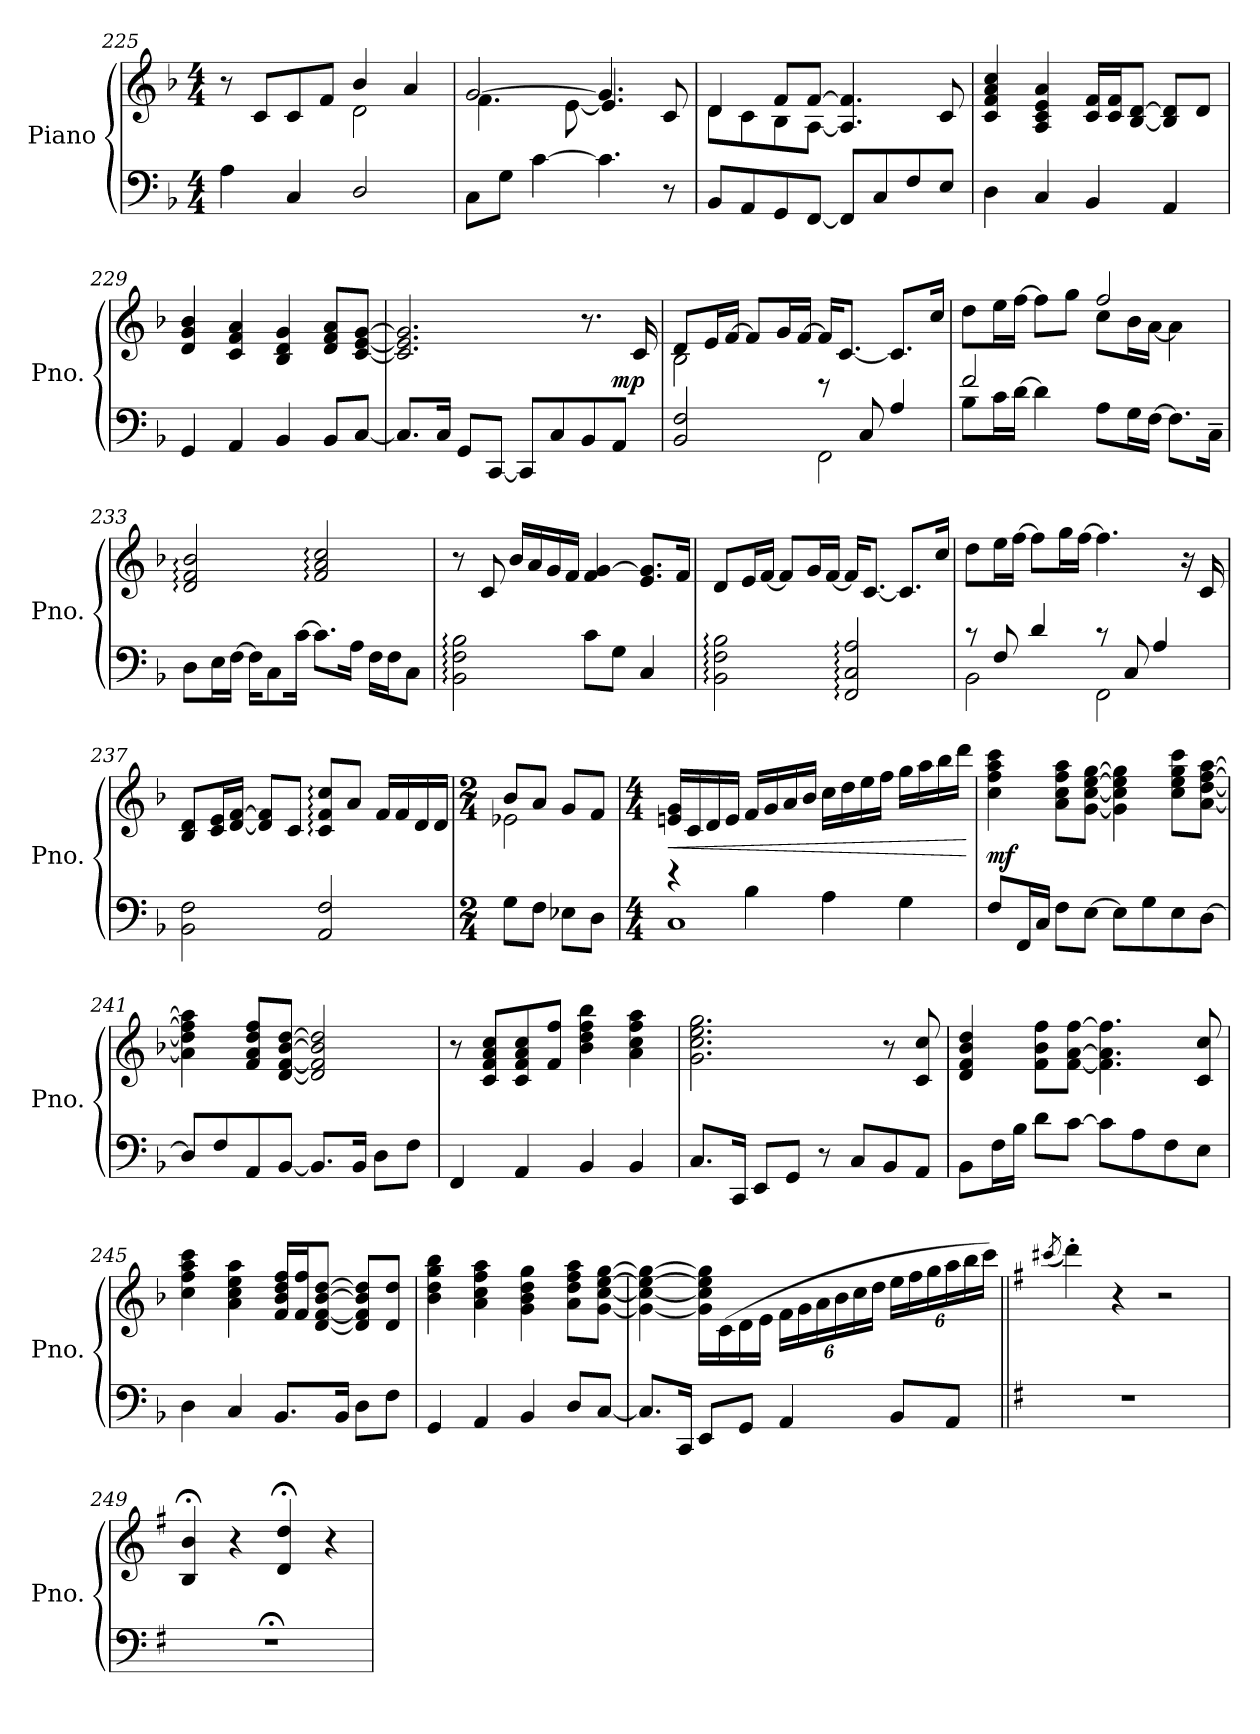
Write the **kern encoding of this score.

**kern	**kern	**dynam
*part1	*part1	*part1
*staff2	*staff1	*staff1/2
*I"Piano	*	*
*I'Pno.	*	*
*clefF4	*clefG2	*
*k[b-]	*k[b-]	*
*M4/4	*M4/4	*
=225	=225	=225
*	*^	*
4A\	8r	2ryy	.
.	8c/L	.	.
4C/	8c/	.	.
.	8f/J	.	.
2D/	4b-/	2d\	.
.	4a/	.	.
=226	=226	=226	=226
8C\L	[2g/	4.f\	.
8G\J	.	.	.
[4c\	.	.	.
.	.	[8e\	.
4.c\]	4.g/]	4.e/]	.
8r	8c/	8ryy	.
=227	=227	=227	=227
8BB-/L	4d/	8d\L	.
8AA/	.	8c\	.
8GG/	8f/L	8B-\	.
[8FF/J	[8f/J	[8A\J	.
8FF/L]	4.A/] 4.f/]	2ryy	.
8C/	.	.	.
8F/	.	.	.
8E/J	8c/	.	.
*	*v	*v	*
!!LO:PB:g=z
=228	=228	=228
4D\	4c/ 4f/ 4a/ 4cc/	.
4C/	4A/ 4c/ 4e/ 4a/	.
4BB-/	16c/ 16f/LL	.
.	16c/ 16f/J	.
.	[8B-/ [8d/J	.
4AA/	8B-/] 8d/]L	.
.	8d/J	.
=229	=229	=229
4GG/	4d/ 4g/ 4b-/	.
4AA/	4c/ 4f/ 4a/	.
4BB-/	4B-/ 4d/ 4g/	.
8BB-/L	8d/ 8f/ 8a/L	.
[8C/J	[8c/ [8e/ [8g/J	.
=230	=230	=230
8.C/L]	2.c/] 2.e/] 2.g/]	.
16C/Jk	.	.
8GG/L	.	.
[8CC/J	.	.
8CC/L]	.	.
8C/	.	.
8BB-/	8.r	.
!	!	!LO:DY:a=2
8AA/J	.	mp
.	16c/	.
=231	=231	=231
*^	*^	*
2BB-/ 2F/	2ryy	8d/L	2B-\	.
.	.	16e/L	.	.
.	.	[16f/JJ	.	.
.	.	8f/L]	.	.
.	.	16g/L	.	.
.	.	[16f/JJ	.	.
2FF\	8re	16f/KL]	2ryy	.
.	.	[8.c/J	.	.
.	8C/	.	.	.
.	4A/	8.c/L]	.	.
.	.	16cc/Jk	.	.
!!LO:LB:g=z	!!
=232	=232	=232	=232	=232
8B-\L	2f/	8dd\L	2ryy	.
16c\L	.	16ee\L	.	.
[16d\JJ	.	[16ff\JJ	.	.
4d\]	.	8ff\L]	.	.
.	.	8gg\J	.	.
8A\L	2ryy	2ff/	8cc\L	.
16G\L	.	.	16b-\L	.
[16F\JJ	.	.	[16a\JJ	.
8.F\L]	.	.	4a\]	.
16C~\Jk	.	.	.	.
*v	*v	*	*	*
*	*v	*v	*
=233	=233	=233
8D\L	2d/: 2f/: 2b-/:	.
16E\L	.	.
[16F\JJ	.	.
16F\KL]	.	.
8C\	.	.
[16c\Jk	.	.
8.c\L]	2f/: 2a/: 2cc/:	.
16A\Jk	.	.
16F\LL	.	.
16F\J	.	.
8C\J	.	.
=234	=234	=234
2BB-\: 2F\: 2B-\:	8r	.
.	8c/	.
.	16b-/LL	.
.	16a/	.
.	16g/	.
.	16f/JJ	.
8c\L	4f/ [4g/	.
8G\J	.	.
4C/	8.e/ 8.g/]L	.
.	16f/Jk	.
!!LO:LB:g=z
=235	=235	=235
2BB-\: 2F\: 2B-\:	8d/L	.
.	16e/L	.
.	[16f/JJ	.
.	8f/L]	.
.	16g/L	.
.	[16f/JJ	.
2FF/: 2C/: 2A/:	16f/KL]	.
.	[8.c/J	.
.	8.c/L]	.
.	16cc/Jk	.
=236	=236	=236
*^	*	*
2BB-\	8rc	8dd\L	.
.	8F/	16ee\L	.
.	.	[16ff\JJ	.
.	4d/	8ff\L]	.
.	.	16gg\L	.
.	.	[16ff\JJ	.
2FF\	8rc	4.ff\]	.
.	8C/	.	.
.	4A/	.	.
.	.	16r	.
.	.	16c/	.
*v	*v	*	*
=237	=237	=237
2BB-\ 2F\	8B-/ 8d/L	.
.	16c/ 16e/L	.
.	[16d/ [16f/JJ	.
.	8d/] 8f/]L	.
.	8c/J	.
2AA/ 2F/	8c/: 8f/: 8cc/:L	.
.	8a/J	.
.	16f/LL	.
.	16f/	.
.	16d/	.
.	16d/JJ	.
=238	=238	=238
*M2/4	*M2/4	*
*	*^	*
8G\L	8b-/L	2e-X\	.
8F\J	8a/J	.	.
8E-X\L	8g/L	.	.
8D\J	8f/J	.	.
*	*v	*v	*
!!LO:LB:g=z
=239	=239	=239
*M4/4	*M4/4	*
*^	*	*
!	!	!	!LO:HP:b
1C	4re	16en/ 16g/LL	<
.	.	16c/	.
.	.	16d/	.
.	.	16e/JJ	.
.	4B-\	16f/LL	.
.	.	16g/	.
.	.	16a/	.
.	.	16b-/JJ	.
.	4A\	16cc\LL	.
.	.	16dd\	.
.	.	16ee\	.
.	.	16ff\JJ	.
.	4G\	16gg\LL	.
.	.	16aa\	.
.	.	16bb-\	.
.	.	16ddd\JJ	.
*v	*v	*	*
.	.	[
=240	=240	=240
!	!	!LO:DY:a=2
8F/L	4cc\ 4ff\ 4aa\ 4ccc\	mf
16FF/L	.	.
16C/JJ	.	.
8F\L	8a\ 8cc\ 8ff\ 8aa\L	.
[8E\J	[8g\ [8cc\ [8ee\ [8gg\J	.
8E\L]	4g\] 4cc\] 4ee\] 4gg\]	.
8G\	.	.
8E\	8cc\ 8ee\ 8gg\ 8ccc\L	.
[8D\J	[8a\ [8dd\ [8ff\ [8aa\J	.
=241	=241	=241
8D/L]	4a\] 4dd\] 4ff\] 4aa\]	.
8F/	.	.
8AA/	8f/ 8a/ 8dd/ 8ff/L	.
[8BB-/J	[8d/ [8f/ [8b-/ [8dd/J	.
8.BB-/L]	2d/] 2f/] 2b-/] 2dd/]	.
16BB-/Jk	.	.
8D\L	.	.
8F\J	.	.
=242	=242	=242
4FF/	8r	.
.	8c/ 8f/ 8a/ 8cc/L	.
4AA/	8c/ 8f/ 8a/ 8cc/	.
.	8f/ 8ff/J	.
4BB-/	4b-\ 4dd\ 4ff\ 4bb-\	.
4BB-/	4a\ 4cc\ 4ff\ 4aa\	.
!!LO:LB:g=z
=243	=243	=243
8.C/L	2.g\ 2.cc\ 2.ee\ 2.gg\	.
16CC/Jk	.	.
8EE/L	.	.
8GG/J	.	.
8r	.	.
8C/L	.	.
8BB-/	8r	.
8AA/J	8c/ 8cc/	.
=244	=244	=244
8BB-\L	4d/ 4f/ 4b-/ 4dd/	.
16F\L	.	.
16B-\JJ	.	.
8d\L	8f\ 8b-\ 8ff\L	.
[8c\J	[8f\ [8a\ [8ff\J	.
8c\L]	4.f\] 4.a\] 4.ff\]	.
8A\	.	.
8F\	.	.
8E\J	8c/ 8cc/	.
=245	=245	=245
4D\	4cc\ 4ff\ 4aa\ 4ccc\	.
4C/	4a\ 4cc\ 4ee\ 4aa\	.
8.BB-/L	16f/ 16b-/ 16dd/ 16ff/LL	.
.	16f/ 16ff/J	.
.	[8d/ [8f/ [8b-/ [8dd/J	.
16BB-/Jk	.	.
8D\L	8d/] 8f/] 8b-/] 8dd/]L	.
8F\J	8d/ 8dd/J	.
=246	=246	=246
4GG/	4b-\ 4dd\ 4gg\ 4bb-\	.
4AA/	4a\ 4cc\ 4ff\ 4aa\	.
4BB-/	4g\ 4b-\ 4dd\ 4gg\	.
8D/L	8a\ 8dd\ 8ff\ 8aa\L	.
[8C/J	[8g\ [8cc\ [8ee\ [8gg\J	.
!!LO:PB:g=z
=247	=247	=247
8.C/L]	4g\_ 4cc\_ 4ee\_ 4gg\_	.
16CC/Jk	.	.
8EE/L	16g\] 16cc\] 16ee\] 16gg\]LL	.
.	(16c\	.
8GG/J	16d\	.
.	16e\JJ	.
*	*Xbrackettup	*
4AA/	24f\LL	.
.	24g\	.
.	24a\	.
.	24b-\	.
.	24cc\	.
.	24dd\JJ	.
8BB-/L	24ee\LL	.
.	24ff\	.
.	24gg\	.
8AA/J	24aa\	.
.	24bb-\	.
.	24ccc\JJ)	.
=248||	=248||	=248||
*k[f#]	*k[f#]	*
*	*MM170	*
.	(8qccc#X/	.
1r	4ddd'\)	.
.	4r	.
.	2r	.
=249	=249	=249
1r;<	4B/;< 4b/;<	.
.	4r	.
.	4d/;< 4dd/;<	.
.	4r	.
=	=	=
*-	*-	*-
